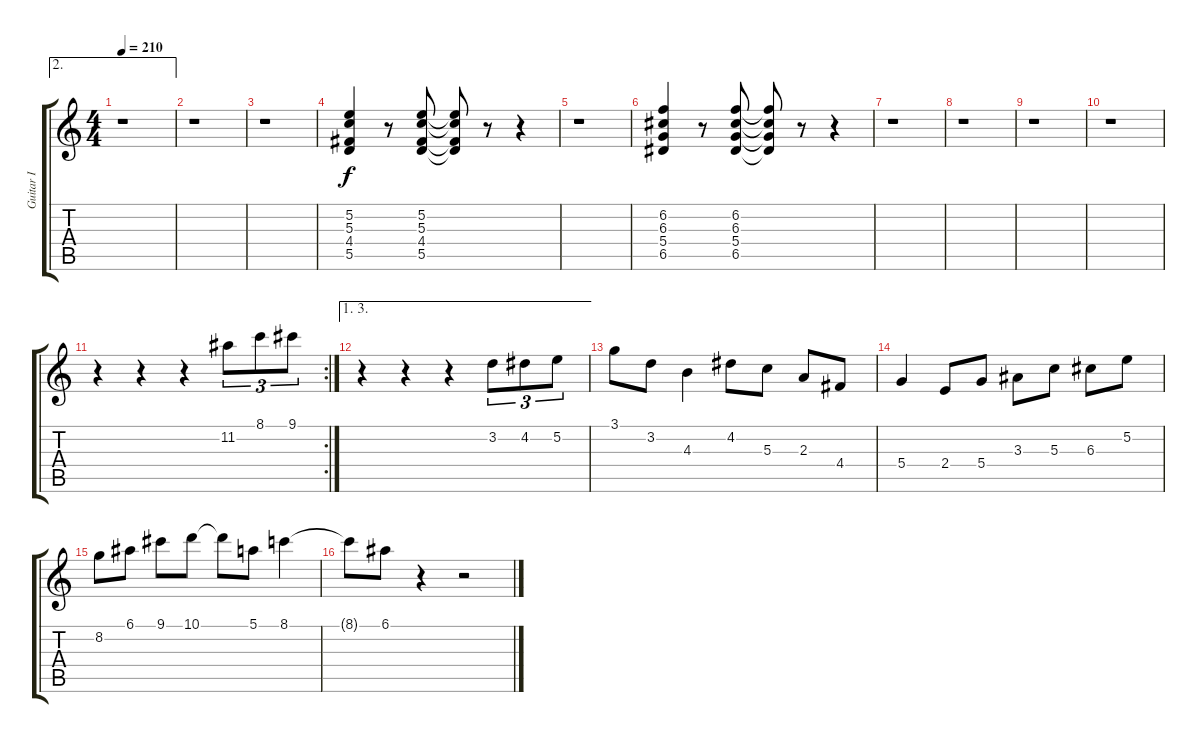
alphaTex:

\track ("Guitar I" "Guitar I") {instrument acousticguitarsteel}
\staff {score tabs}
\tuning (E4 B3 G3 D3 A2 E2) {hide}
\ae 2
\ts (4 4)
\tempo 210
\clef g2
\ks c
r.1{dy f} |
r.1 |
r.1 |
(5.2 5.3 4.4 5.5).4 r.8 (5.2 5.3 4.4 5.5).8 (5.2{t} 5.3{t} 4.4{t} 5.5{t}).8 r.8 r.4 |
r.1 |
(6.2 6.3 5.4 6.5).4 r.8 (6.2 6.3 5.4 6.5).8 (6.2{t} 6.3{t} 5.4{t} 6.5{t}).8 r.8 r.4 |
r.1 |
r.1 |
r.1 |
r.1 |
\rc 2
r.4 r.4 r.4 11.2.8{tu (3 2)} 8.1.8{tu (3 2)} 9.1.8{tu (3 2)} |
\ae (1 3)
r.4 r.4 r.4 3.2.8{tu (3 2)} 4.2.8{tu (3 2)} 5.2.8{tu (3 2)} |
3.1.8 3.2.8 4.3.4 4.2.8 5.3.8 2.3.8 4.4.8 |
5.4.4 2.4.8 5.4.8 3.3.8 5.3.8 6.3.8 5.2.8 |
8.2.8 6.1.8 9.1.8 10.1.8 10.1{t}.8 5.1.8 8.1.4 |
8.1{t}.8 6.1.8 r.4 r.2
